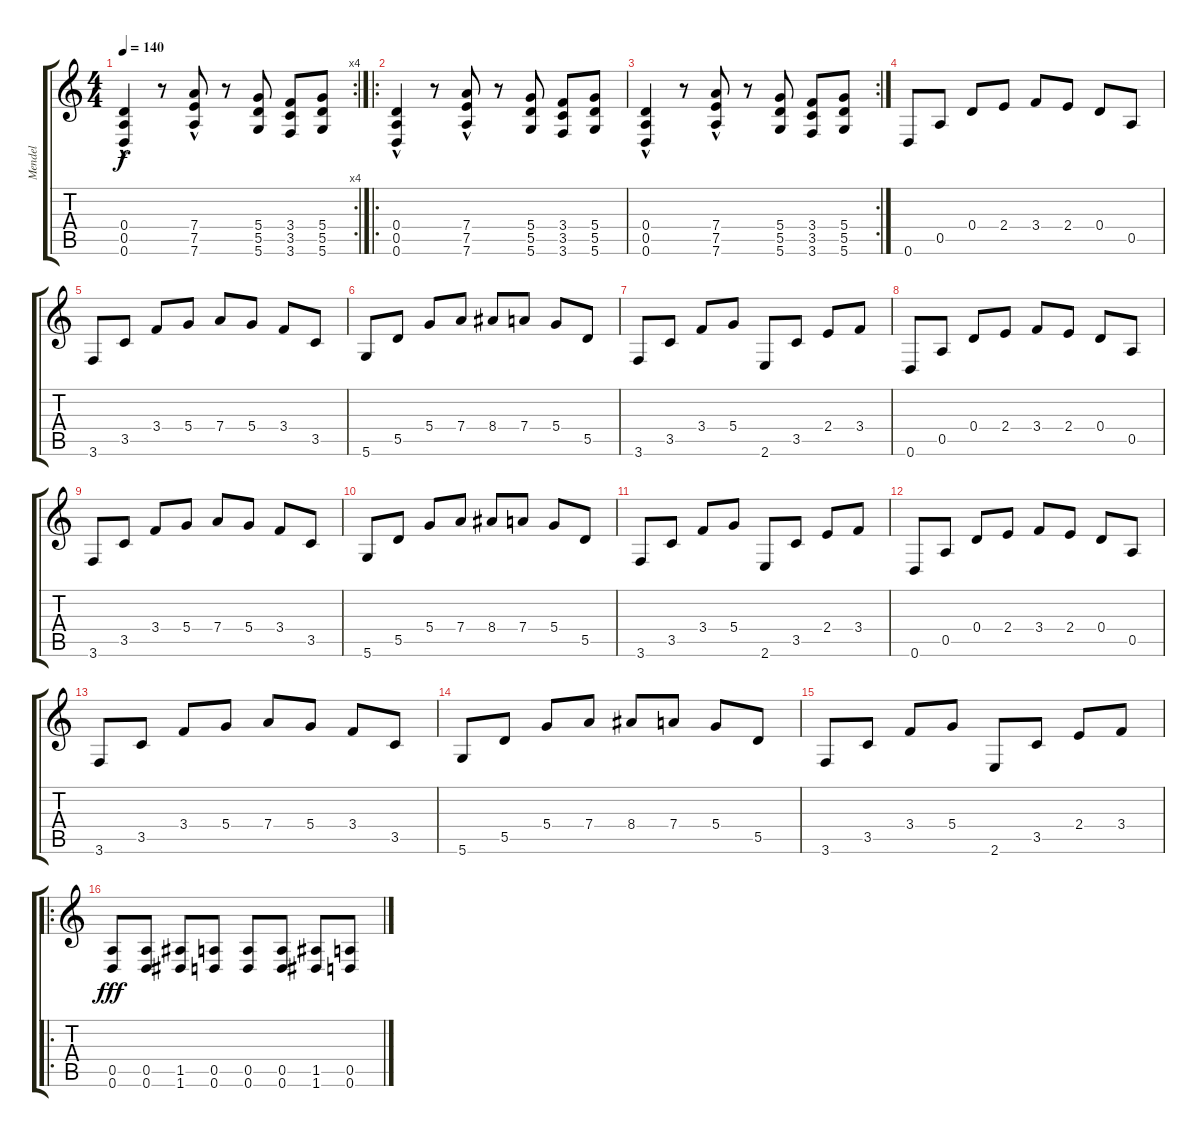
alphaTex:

\track ("Mendel" "Mendel") {instrument overdrivenguitar}
\staff {score tabs}
\tuning (E4 B3 G3 D3 A2 D2) {hide}
\rc 4
\ts (4 4)
\tempo 140
\clef g2
\ks c
(0.4{hac} 0.5{hac} 0.6{hac}).4{dy f instrument overdrivenguitar} r.8 (7.4{hac} 7.5{hac} 7.6{hac}).8 r.8 (5.4 5.5 5.6).8 (3.4 3.5 3.6).8 (5.4 5.5 5.6).8 |
\ro
(0.4{hac} 0.5{hac} 0.6{hac}).4{instrument overdrivenguitar} r.8 (7.4{hac} 7.5{hac} 7.6{hac}).8 r.8 (5.4 5.5 5.6).8 (3.4 3.5 3.6).8 (5.4 5.5 5.6).8 |
\rc 2
(0.4{hac} 0.5{hac} 0.6{hac}).4{instrument overdrivenguitar} r.8 (7.4{hac} 7.5{hac} 7.6{hac}).8 r.8 (5.4 5.5 5.6).8 (3.4 3.5 3.6).8 (5.4 5.5 5.6).8 |
0.6.8{instrument acousticguitarsteel} 0.5.8 0.4.8 2.4.8 3.4.8 2.4.8 0.4.8 0.5.8 |
3.6.8 3.5.8 3.4.8 5.4.8 7.4.8 5.4.8 3.4.8 3.5.8 |
5.6.8 5.5.8 5.4.8 7.4.8 8.4.8 7.4.8 5.4.8 5.5.8 |
3.6.8 3.5.8 3.4.8 5.4.8 2.6.8 3.5.8 2.4.8 3.4.8 |
0.6.8{instrument acousticguitarsteel} 0.5.8 0.4.8 2.4.8 3.4.8 2.4.8 0.4.8 0.5.8 |
3.6.8 3.5.8 3.4.8 5.4.8 7.4.8 5.4.8 3.4.8 3.5.8 |
5.6.8 5.5.8 5.4.8 7.4.8 8.4.8 7.4.8 5.4.8 5.5.8 |
3.6.8 3.5.8 3.4.8 5.4.8 2.6.8 3.5.8 2.4.8 3.4.8 |
0.6.8{instrument acousticguitarsteel} 0.5.8 0.4.8 2.4.8 3.4.8 2.4.8 0.4.8 0.5.8 |
3.6.8 3.5.8 3.4.8 5.4.8 7.4.8 5.4.8 3.4.8 3.5.8 |
5.6.8 5.5.8 5.4.8 7.4.8 8.4.8 7.4.8 5.4.8 5.5.8 |
3.6.8 3.5.8 3.4.8 5.4.8 2.6.8 3.5.8 2.4.8 3.4.8 |
\ro
(0.5 0.6).8{dy fff instrument overdrivenguitar} (0.5 0.6).8 (1.5 1.6).8 (0.5 0.6).8 (0.5 0.6).8 (0.5 0.6).8 (1.5 1.6).8 (0.5 0.6).8
